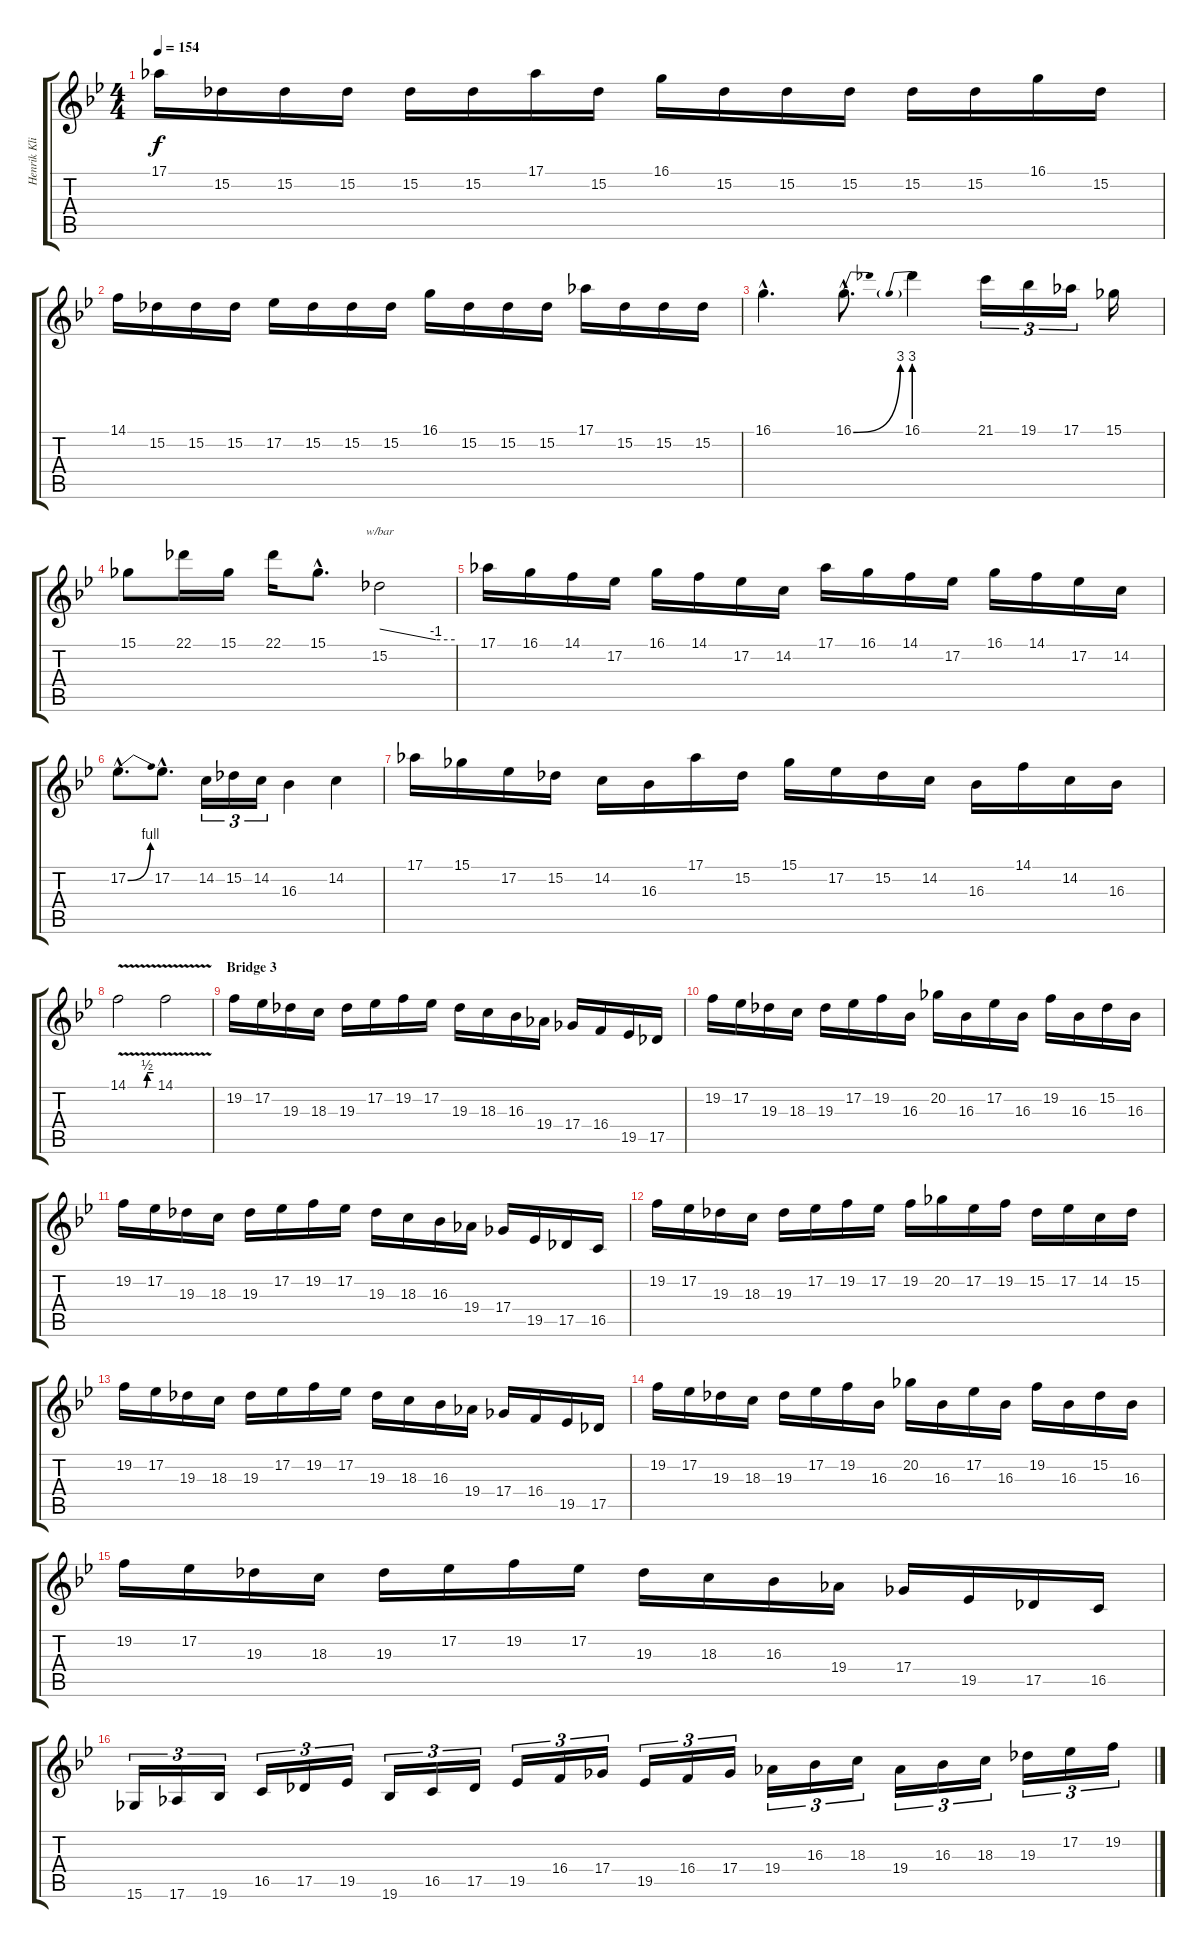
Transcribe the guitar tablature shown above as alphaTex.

\track ("Henrik Klingenberg 2" "Henrik Kli") {instrument harpsichord}
\staff {score tabs}
\tuning (Eb4 Bb3 Gb3 Db3 Ab2 Eb2) {hide}
\ts (4 4)
\tempo 154
\clef g2
\ks gminor
17.1.16{dy f} 15.2.16 15.2.16 15.2.16 15.2.16 15.2.16 17.1.16 15.2.16 16.1.16 15.2.16 15.2.16 15.2.16 15.2.16 15.2.16 16.1.16 15.2.16 |
14.1.16 15.2.16 15.2.16 15.2.16 17.2.16 15.2.16 15.2.16 15.2.16 16.1.16 15.2.16 15.2.16 15.2.16 17.1.16 15.2.16 15.2.16 15.2.16 |
16.1{hac}.4{d} 16.1{be (bend 0 0 60 12) hac}.8{d} 16.1{be (prebend 0 12 60 12)}.4 21.1.16{tu (3 2)} 19.1.16{tu (3 2)} 17.1.16{tu (3 2)} 15.1.16 |
15.1.8 22.1.16 15.1.16 22.1.16 15.1{hac}.8{d} 15.2.2{tbe (custom default 0 0 45 -4 60 -4)} |
17.1.16 16.1.16 14.1.16 17.2.16 16.1.16 14.1.16 17.2.16 14.2.16 17.1.16 16.1.16 14.1.16 17.2.16 16.1.16 14.1.16 17.2.16 14.2.16 |
17.2{be (bend 0 0 60 4) hac}.8{d} 17.2{hac}.8{d} 14.2.16{tu (3 2)} 15.2.16{tu (3 2)} 14.2.16{tu (3 2)} 16.3.4 14.2.4 |
17.1.16 15.1.16 17.2.16 15.2.16 14.2.16 16.3.16 17.1.16 15.2.16 15.1.16 17.2.16 15.2.16 14.2.16 16.3.16 14.1.16 14.2.16 16.3.16 |
14.1{be (custom 0 0 40 0 45 2 60 2) v}.2 14.1{v}.2 |
\section ("" "Bridge 3")
19.2.16{instrument lead1square} 17.2.16 19.3.16 18.3.16 19.3.16 17.2.16 19.2.16 17.2.16 19.3.16 18.3.16 16.3.16 19.4.16 17.4.16 16.4.16 19.5.16 17.5.16 |
19.2.16 17.2.16 19.3.16 18.3.16 19.3.16 17.2.16 19.2.16 16.3.16 20.2.16 16.3.16 17.2.16 16.3.16 19.2.16 16.3.16 15.2.16 16.3.16 |
19.2.16{instrument lead1square} 17.2.16 19.3.16 18.3.16 19.3.16 17.2.16 19.2.16 17.2.16 19.3.16 18.3.16 16.3.16 19.4.16 17.4.16 19.5.16 17.5.16 16.5.16 |
19.2.16 17.2.16 19.3.16 18.3.16 19.3.16 17.2.16 19.2.16 17.2.16 19.2.16 20.2.16 17.2.16 19.2.16 15.2.16 17.2.16 14.2.16 15.2.16 |
19.2.16{instrument lead1square} 17.2.16 19.3.16 18.3.16 19.3.16 17.2.16 19.2.16 17.2.16 19.3.16 18.3.16 16.3.16 19.4.16 17.4.16 16.4.16 19.5.16 17.5.16 |
19.2.16 17.2.16 19.3.16 18.3.16 19.3.16 17.2.16 19.2.16 16.3.16 20.2.16 16.3.16 17.2.16 16.3.16 19.2.16 16.3.16 15.2.16 16.3.16 |
19.2.16{instrument lead1square} 17.2.16 19.3.16 18.3.16 19.3.16 17.2.16 19.2.16 17.2.16 19.3.16 18.3.16 16.3.16 19.4.16 17.4.16 19.5.16 17.5.16 16.5.16 |
15.6.16{tu (3 2)} 17.6.16{tu (3 2)} 19.6.16{tu (3 2)} 16.5.16{tu (3 2)} 17.5.16{tu (3 2)} 19.5.16{tu (3 2)} 19.6.16{tu (3 2)} 16.5.16{tu (3 2)} 17.5.16{tu (3 2)} 19.5.16{tu (3 2)} 16.4.16{tu (3 2)} 17.4.16{tu (3 2)} 19.5.16{tu (3 2)} 16.4.16{tu (3 2)} 17.4.16{tu (3 2)} 19.4.16{tu (3 2)} 16.3.16{tu (3 2)} 18.3.16{tu (3 2)} 19.4.16{tu (3 2)} 16.3.16{tu (3 2)} 18.3.16{tu (3 2)} 19.3.16{tu (3 2)} 17.2.16{tu (3 2)} 19.2.16{tu (3 2)}
